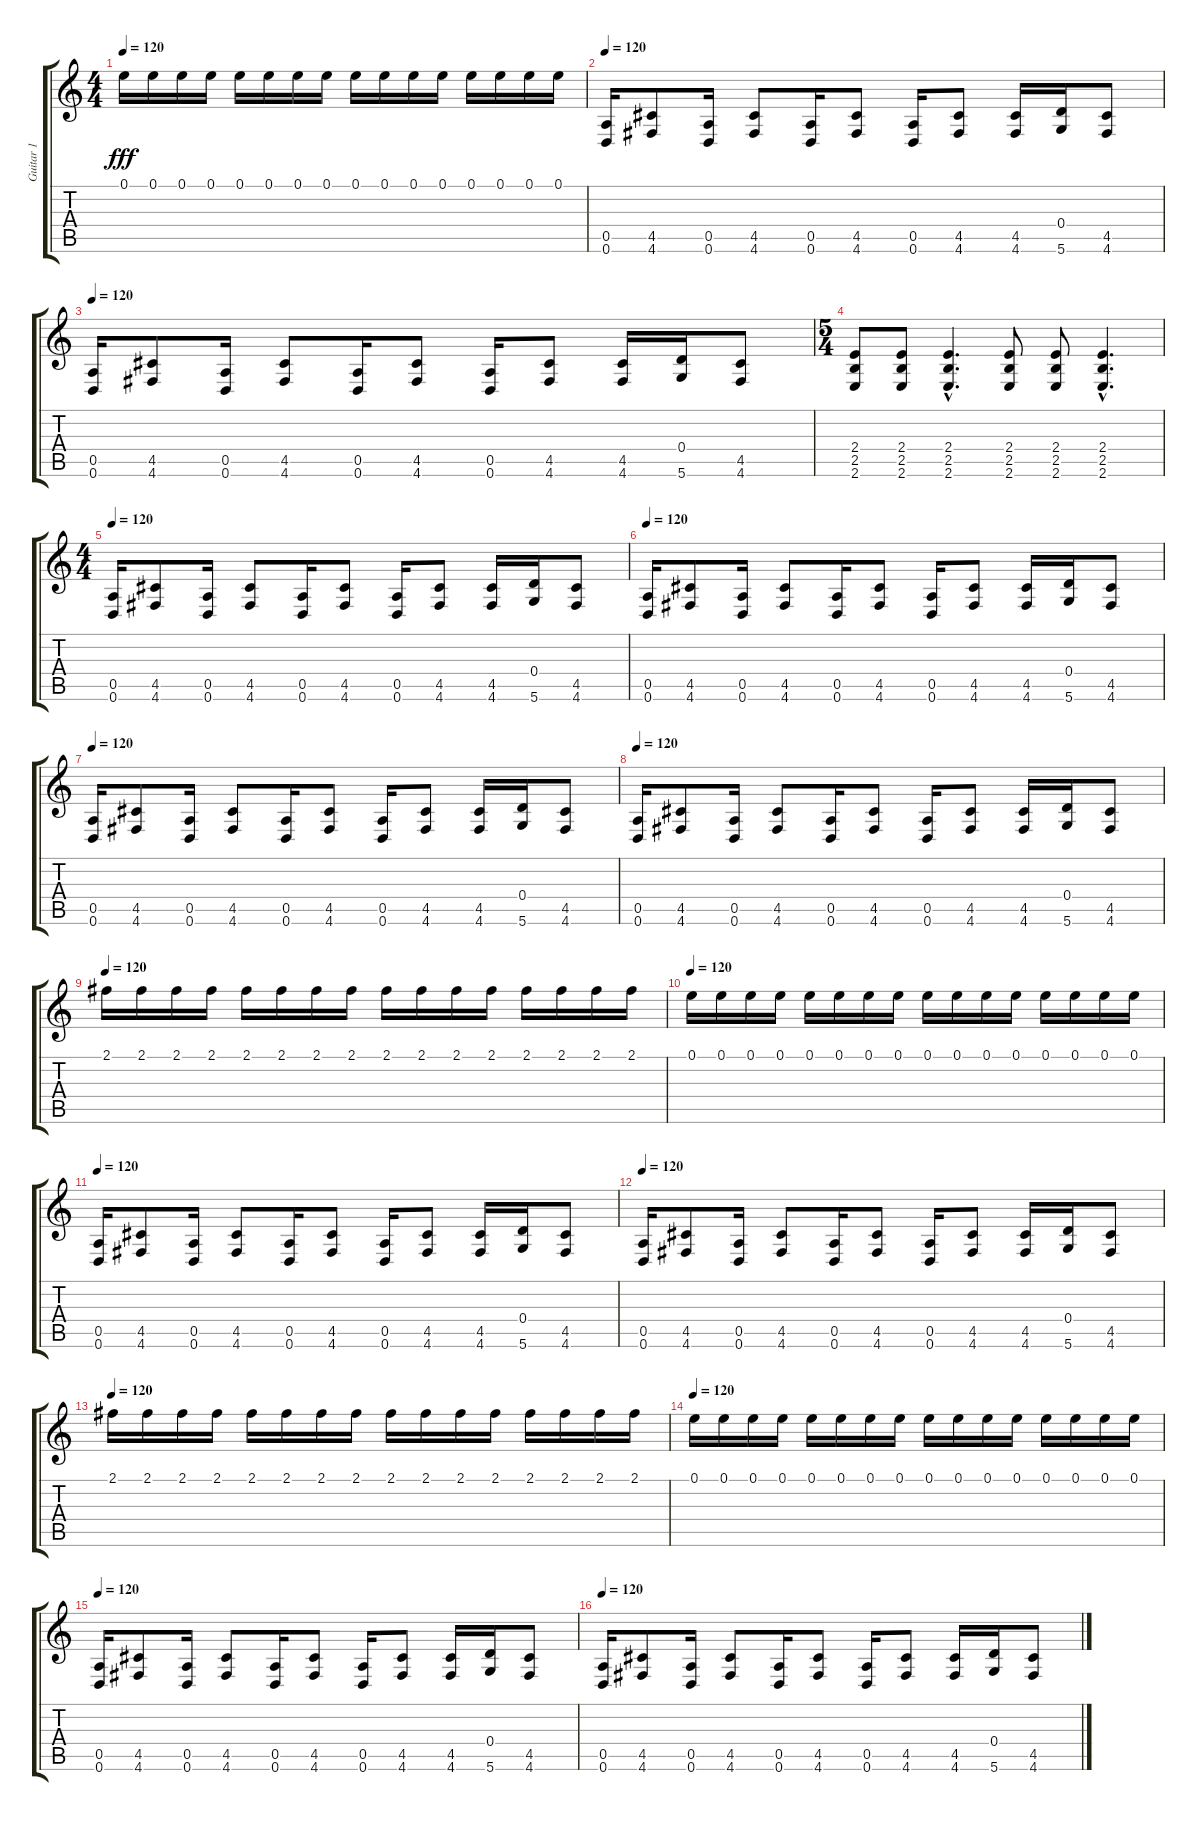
\track ("Guitar 1" "Guitar 1") {instrument distortionguitar}
\staff {score tabs}
\tuning (E4 B3 G3 D3 A2 D2) {hide}
\ts (4 4)
\tempo 120
\clef g2
\ks c
0.1.16{dy fff} 0.1.16 0.1.16 0.1.16 0.1.16 0.1.16 0.1.16 0.1.16 0.1.16 0.1.16 0.1.16 0.1.16 0.1.16 0.1.16 0.1.16 0.1.16 |
\tempo 120
(0.5 0.6).16{volume 14 balance 16 instrument distortionguitar} (4.5 4.6).8 (0.5 0.6).16 (4.5 4.6).8 (0.5 0.6).16 (4.5 4.6).8 (0.5 0.6).16 (4.5 4.6).8 (4.5 4.6).16 (0.4 5.6).16 (4.5 4.6).8 |
\tempo 120
(0.5 0.6).16 (4.5 4.6).8 (0.5 0.6).16 (4.5 4.6).8 (0.5 0.6).16 (4.5 4.6).8 (0.5 0.6).16 (4.5 4.6).8 (4.5 4.6).16 (0.4 5.6).16 (4.5 4.6).8 |
\ts (5 4)
(2.4 2.5 2.6).8 (2.4 2.5 2.6).8 (2.4{hac} 2.5{hac} 2.6{hac}).4{d} (2.4 2.5 2.6).8 (2.4 2.5 2.6).8 (2.4{hac} 2.5{hac} 2.6{hac}).4{d} |
\ts (4 4)
\tempo 120
(0.5 0.6).16 (4.5 4.6).8 (0.5 0.6).16 (4.5 4.6).8 (0.5 0.6).16 (4.5 4.6).8 (0.5 0.6).16 (4.5 4.6).8 (4.5 4.6).16 (0.4 5.6).16 (4.5 4.6).8 |
\tempo 120
(0.5 0.6).16 (4.5 4.6).8 (0.5 0.6).16 (4.5 4.6).8 (0.5 0.6).16 (4.5 4.6).8 (0.5 0.6).16 (4.5 4.6).8 (4.5 4.6).16 (0.4 5.6).16 (4.5 4.6).8 |
\tempo 120
(0.5 0.6).16 (4.5 4.6).8 (0.5 0.6).16 (4.5 4.6).8 (0.5 0.6).16 (4.5 4.6).8 (0.5 0.6).16 (4.5 4.6).8 (4.5 4.6).16 (0.4 5.6).16 (4.5 4.6).8 |
\tempo 120
(0.5 0.6).16 (4.5 4.6).8 (0.5 0.6).16 (4.5 4.6).8 (0.5 0.6).16 (4.5 4.6).8 (0.5 0.6).16 (4.5 4.6).8 (4.5 4.6).16 (0.4 5.6).16 (4.5 4.6).8 |
\tempo 120
2.1.16{volume 14 balance 8 instrument overdrivenguitar} 2.1.16 2.1.16 2.1.16 2.1.16 2.1.16 2.1.16 2.1.16 2.1.16 2.1.16 2.1.16 2.1.16 2.1.16 2.1.16 2.1.16 2.1.16 |
\tempo 120
0.1.16 0.1.16 0.1.16 0.1.16 0.1.16 0.1.16 0.1.16 0.1.16 0.1.16 0.1.16 0.1.16 0.1.16 0.1.16 0.1.16 0.1.16 0.1.16 |
\tempo 120
(0.5 0.6).16{volume 14 balance 16 instrument distortionguitar} (4.5 4.6).8 (0.5 0.6).16 (4.5 4.6).8 (0.5 0.6).16 (4.5 4.6).8 (0.5 0.6).16 (4.5 4.6).8 (4.5 4.6).16 (0.4 5.6).16 (4.5 4.6).8 |
\tempo 120
(0.5 0.6).16 (4.5 4.6).8 (0.5 0.6).16 (4.5 4.6).8 (0.5 0.6).16 (4.5 4.6).8 (0.5 0.6).16 (4.5 4.6).8 (4.5 4.6).16 (0.4 5.6).16 (4.5 4.6).8 |
\tempo 120
2.1.16{volume 14 balance 8 instrument overdrivenguitar} 2.1.16 2.1.16 2.1.16 2.1.16 2.1.16 2.1.16 2.1.16 2.1.16 2.1.16 2.1.16 2.1.16 2.1.16 2.1.16 2.1.16 2.1.16 |
\tempo 120
0.1.16 0.1.16 0.1.16 0.1.16 0.1.16 0.1.16 0.1.16 0.1.16 0.1.16 0.1.16 0.1.16 0.1.16 0.1.16 0.1.16 0.1.16 0.1.16 |
\tempo 120
(0.5 0.6).16{volume 14 balance 16 instrument distortionguitar} (4.5 4.6).8 (0.5 0.6).16 (4.5 4.6).8 (0.5 0.6).16 (4.5 4.6).8 (0.5 0.6).16 (4.5 4.6).8 (4.5 4.6).16 (0.4 5.6).16 (4.5 4.6).8 |
\tempo 120
(0.5 0.6).16 (4.5 4.6).8 (0.5 0.6).16 (4.5 4.6).8 (0.5 0.6).16 (4.5 4.6).8 (0.5 0.6).16 (4.5 4.6).8 (4.5 4.6).16 (0.4 5.6).16 (4.5 4.6).8
